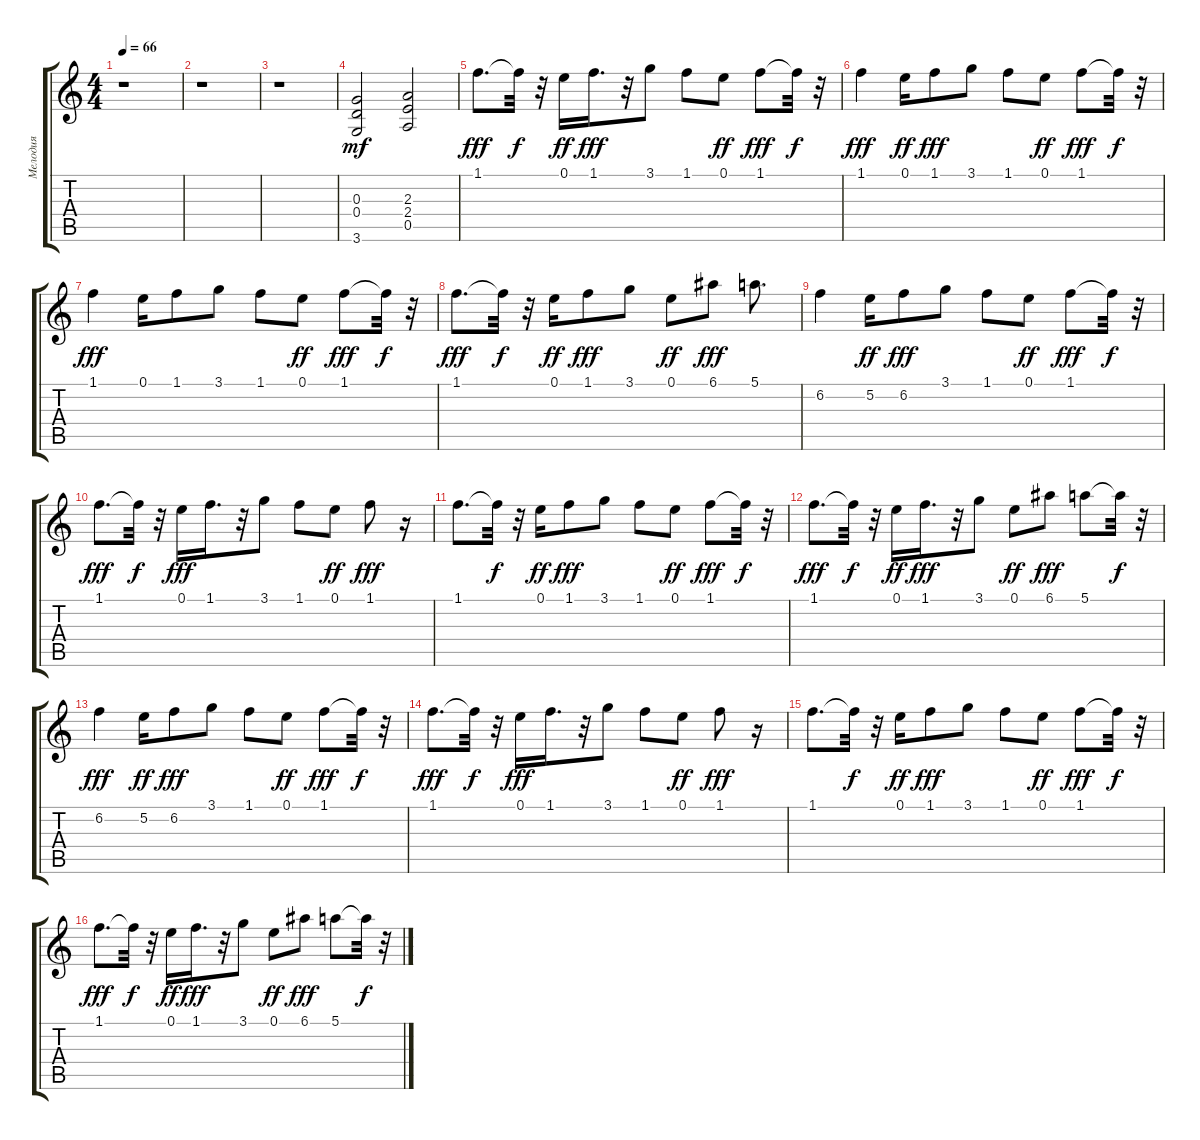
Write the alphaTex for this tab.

\track ("Мелодия" "Мелодия") {instrument acousticguitarnylon}
\staff {score tabs}
\tuning (E4 B3 G3 D3 A2 E2) {hide}
\ts (4 4)
\tempo 66
\clef g2
\ks c
r.1{dy fff} |
r.1 |
r.1 |
(0.3 0.4 3.6).2{dy mf} (2.3 2.4 0.5).2 |
1.1.8{d dy fff} 1.1{t}.32{dy f} r.32 0.1.16{dy ff} 1.1.16{d dy fff} r.32 3.1.8 1.1.8 0.1.8{dy ff} 1.1.8{dy fff} 1.1{t}.32{dy f} r.32 |
1.1.4{dy fff} 0.1.16{dy ff} 1.1.8{dy fff} 3.1.8 1.1.8 0.1.8{dy ff} 1.1.8{dy fff} 1.1{t}.32{dy f} r.32 |
1.1.4{dy fff} 0.1.16 1.1.8 3.1.8 1.1.8 0.1.8{dy ff} 1.1.8{dy fff} 1.1{t}.32{dy f} r.32 |
1.1.8{d dy fff} 1.1{t}.32{dy f} r.32 0.1.16{dy ff} 1.1.8{dy fff} 3.1.8 0.1.8{dy ff} 6.1.8{dy fff} 5.1.8{d} |
6.2.4 5.2.16{dy ff} 6.2.8{dy fff} 3.1.8 1.1.8 0.1.8{dy ff} 1.1.8{dy fff} 1.1{t}.32{dy f} r.32 |
1.1.8{d dy fff} 1.1{t}.32{dy f} r.32 0.1.16{dy fff} 1.1.16{d} r.32 3.1.8 1.1.8 0.1.8{dy ff} 1.1.8{dy fff} r.16 |
1.1.8{d} 1.1{t}.32{dy f} r.32 0.1.16{dy ff} 1.1.8{dy fff} 3.1.8 1.1.8 0.1.8{dy ff} 1.1.8{dy fff} 1.1{t}.32{dy f} r.32 |
1.1.8{d dy fff} 1.1{t}.32{dy f} r.32 0.1.16{dy ff} 1.1.16{d dy fff} r.32 3.1.8 0.1.8{dy ff} 6.1.8{dy fff} 5.1.8 5.1{t}.32{dy f} r.32 |
6.2.4{dy fff} 5.2.16{dy ff} 6.2.8{dy fff} 3.1.8 1.1.8 0.1.8{dy ff} 1.1.8{dy fff} 1.1{t}.32{dy f} r.32 |
1.1.8{d dy fff} 1.1{t}.32{dy f} r.32 0.1.16{dy fff} 1.1.16{d} r.32 3.1.8 1.1.8 0.1.8{dy ff} 1.1.8{dy fff} r.16 |
1.1.8{d} 1.1{t}.32{dy f} r.32 0.1.16{dy ff} 1.1.8{dy fff} 3.1.8 1.1.8 0.1.8{dy ff} 1.1.8{dy fff} 1.1{t}.32{dy f} r.32 |
1.1.8{d dy fff} 1.1{t}.32{dy f} r.32 0.1.16{dy ff} 1.1.16{d dy fff} r.32 3.1.8 0.1.8{dy ff} 6.1.8{dy fff} 5.1.8 5.1{t}.32{dy f} r.32
